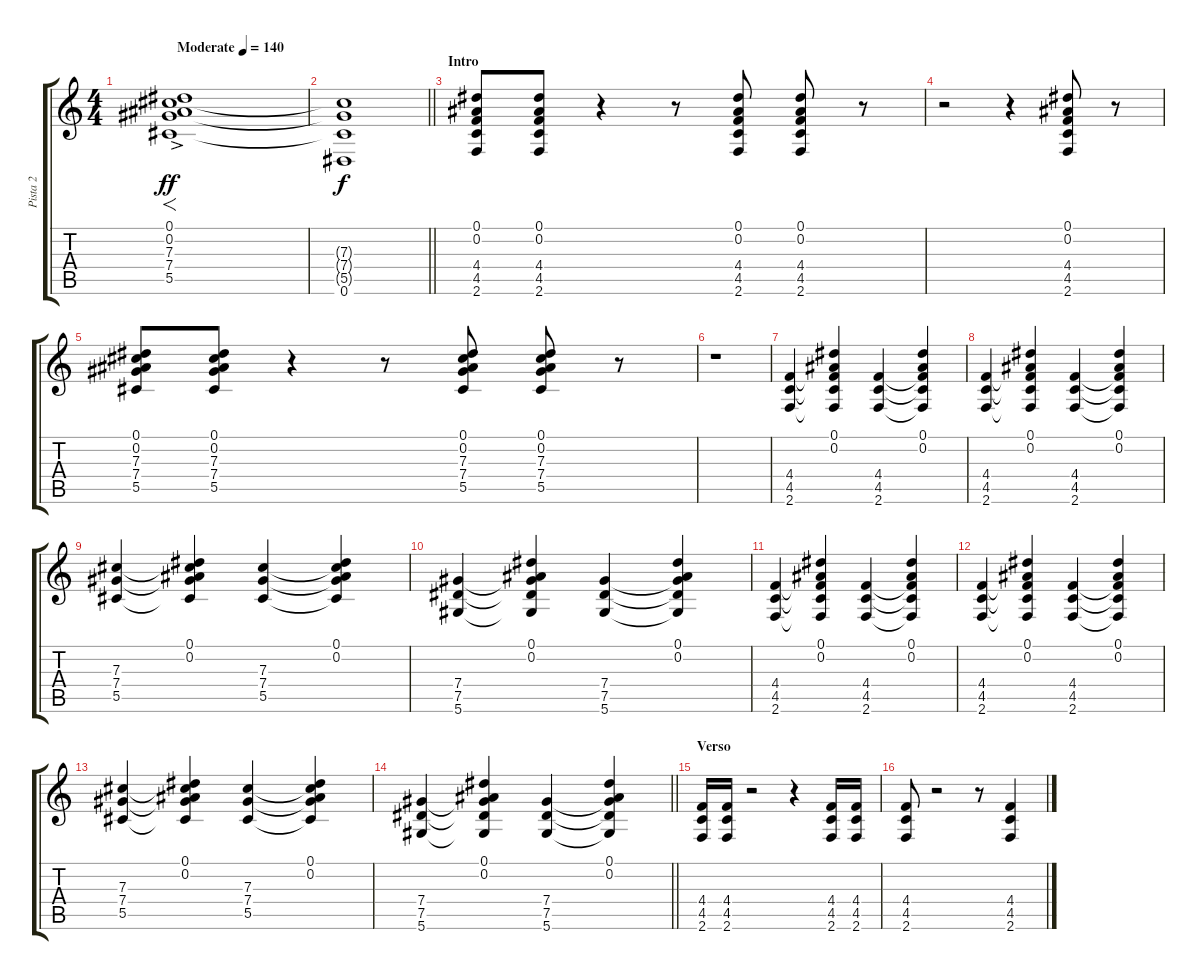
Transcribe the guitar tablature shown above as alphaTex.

\track ("Pista 2" "Pista 2") {instrument distortionguitar}
\staff {score tabs}
\tuning (Eb4 Bb3 Gb3 Db3 Ab2 Eb2) {hide}
\ts (4 4)
\tempo (140 "Moderate")
\clef g2
\ks c
(0.1 0.2 7.3 7.4 5.5{ac}).1{f dy ff volume 16 instrument distortionguitar} |
\barLineRight lightlight
(7.3{t} 7.4{t} 5.5{t} 0.6).1{dy f} |
\section ("" "Intro")
(0.1 0.2 4.4 4.5 2.6).8{volume 7} (0.1 0.2 4.4 4.5 2.6).8 r.4 r.8 (0.1 0.2 4.4 4.5 2.6).8 (0.1 0.2 4.4 4.5 2.6).8 r.8 |
r.2 r.4 (0.1 0.2 4.4 4.5 2.6).8 r.8 |
(0.1 0.2 7.3 7.4 5.5).8 (0.1 0.2 7.3 7.4 5.5).8 r.4 r.8 (0.1 0.2 7.3 7.4 5.5).8 (0.1 0.2 7.3 7.4 5.5).8 r.8 |
r.1 |
(4.4 4.5 2.6).4 (0.1 0.2 4.4{t} 4.5{t} 2.6{t}).4 (4.4 4.5 2.6).4 (0.1 0.2 4.4{t} 4.5{t} 2.6{t}).4 |
(4.4 4.5 2.6).4 (0.1 0.2 4.4{t} 4.5{t} 2.6{t}).4 (4.4 4.5 2.6).4 (0.1 0.2 4.4{t} 4.5{t} 2.6{t}).4 |
(7.3 7.4 5.5).4 (0.1 0.2 7.3{t} 7.4{t} 5.5{t}).4 (7.3 7.4 5.5).4 (0.1 0.2 7.3{t} 7.4{t} 5.5{t}).4 |
(7.4 7.5 5.6).4 (0.1 0.2 7.4{t} 7.5{t} 5.6{t}).4 (7.4 7.5 5.6).4 (0.1 0.2 7.4{t} 7.5{t} 5.6{t}).4 |
(4.4 4.5 2.6).4 (0.1 0.2 4.4{t} 4.5{t} 2.6{t}).4 (4.4 4.5 2.6).4 (0.1 0.2 4.4{t} 4.5{t} 2.6{t}).4 |
(4.4 4.5 2.6).4 (0.1 0.2 4.4{t} 4.5{t} 2.6{t}).4 (4.4 4.5 2.6).4 (0.1 0.2 4.4{t} 4.5{t} 2.6{t}).4 |
(7.3 7.4 5.5).4 (0.1 0.2 7.3{t} 7.4{t} 5.5{t}).4 (7.3 7.4 5.5).4 (0.1 0.2 7.3{t} 7.4{t} 5.5{t}).4 |
\barLineRight lightlight
(7.4 7.5 5.6).4 (0.1 0.2 7.4{t} 7.5{t} 5.6{t}).4 (7.4 7.5 5.6).4 (0.1 0.2 7.4{t} 7.5{t} 5.6{t}).4 |
\section ("" "Verso")
(4.4 4.5 2.6).16 (4.4 4.5 2.6).16 r.2 r.4 (4.4 4.5 2.6).16 (4.4 4.5 2.6).16 |
(4.4 4.5 2.6).8 r.2 r.8 (4.4 4.5 2.6).4
